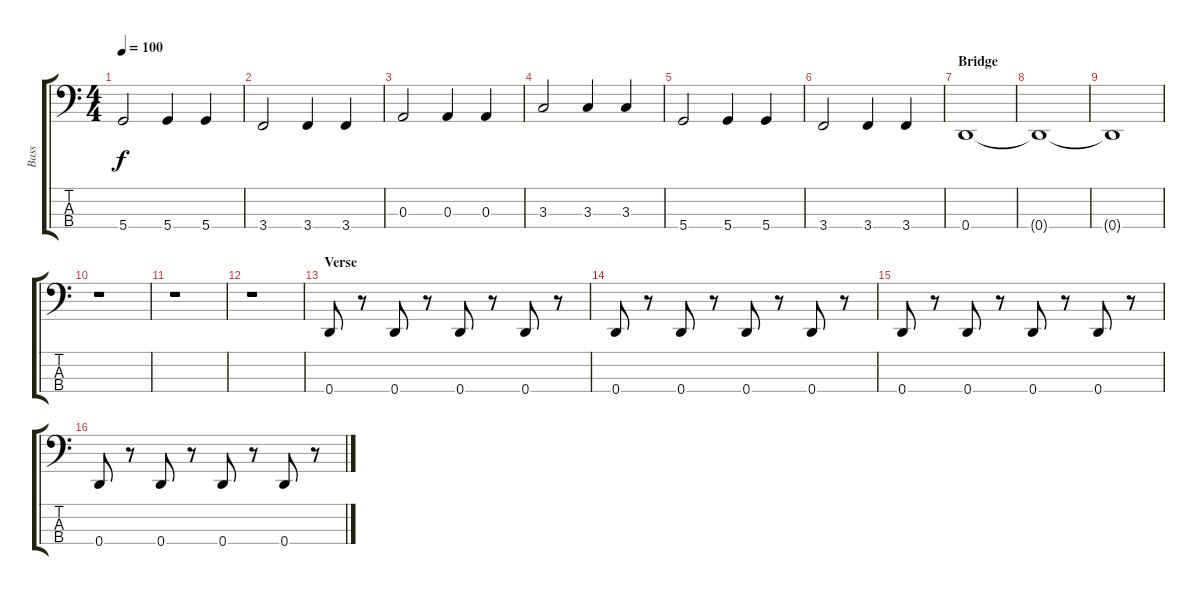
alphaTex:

\track ("Bass" "Bass") {instrument electricbasspick}
\staff {score tabs}
\tuning (G2 D2 A1 D1) {hide}
\ts (4 4)
\tempo 100
\clef f4
\ks c
5.4.2{dy f} 5.4.4 5.4.4 |
3.4.2 3.4.4 3.4.4 |
0.3.2 0.3.4 0.3.4 |
3.3.2 3.3.4 3.3.4 |
5.4.2 5.4.4 5.4.4 |
3.4.2 3.4.4 3.4.4 |
\section ("" "Bridge")
0.4.1 |
0.4{t}.1 |
0.4{t}.1 |
r.1 |
r.1 |
r.1 |
\section ("" "Verse")
0.4.8 r.8 0.4.8 r.8 0.4.8 r.8 0.4.8 r.8 |
0.4.8 r.8 0.4.8 r.8 0.4.8 r.8 0.4.8 r.8 |
0.4.8 r.8 0.4.8 r.8 0.4.8 r.8 0.4.8 r.8 |
0.4.8 r.8 0.4.8 r.8 0.4.8 r.8 0.4.8 r.8
